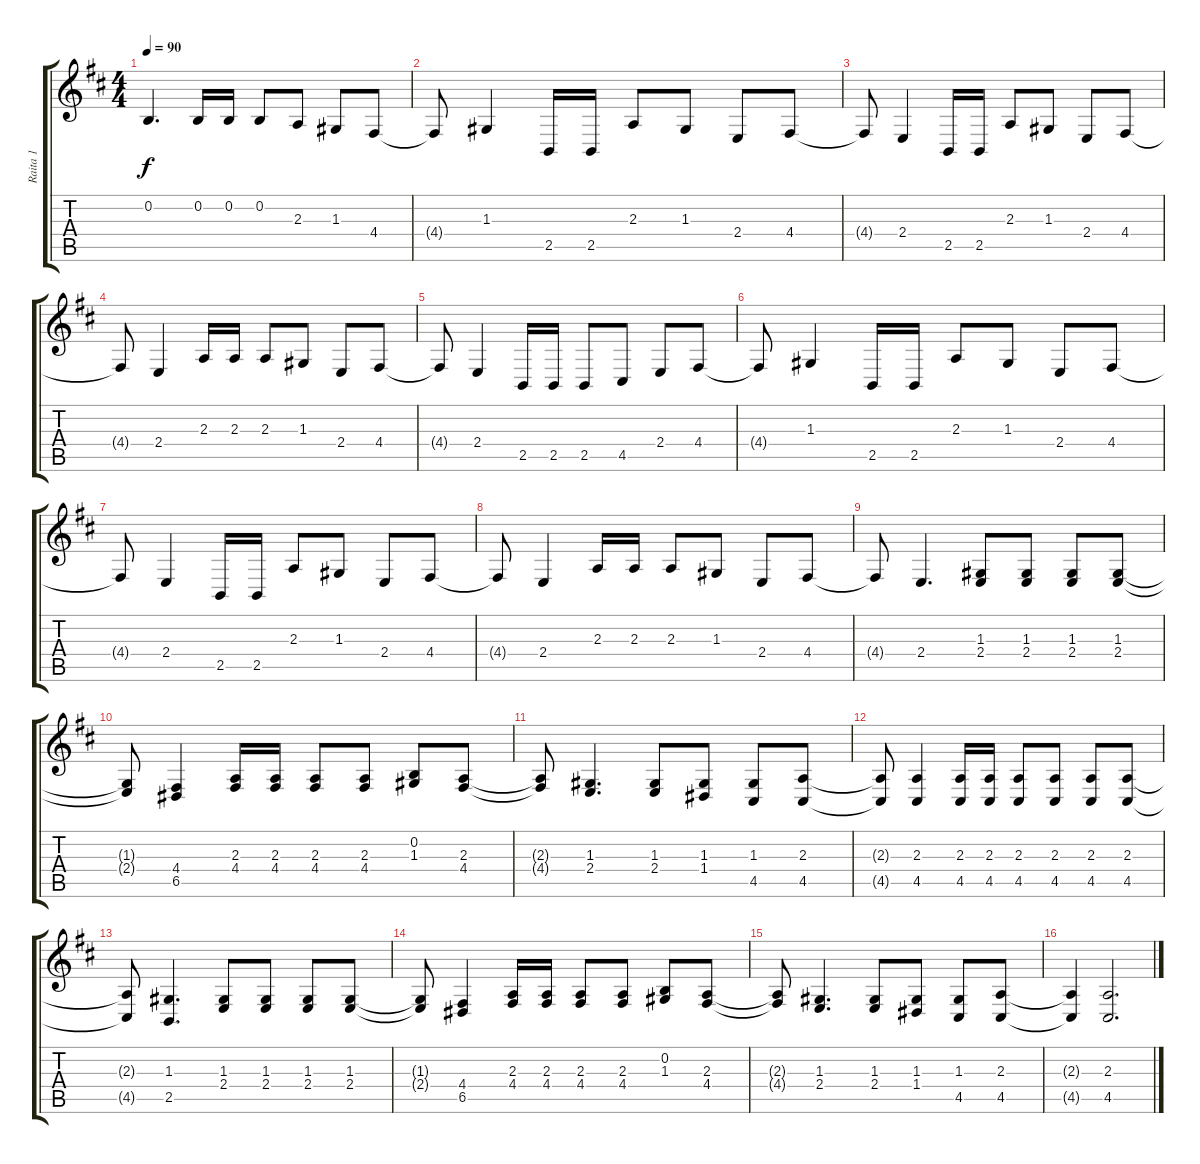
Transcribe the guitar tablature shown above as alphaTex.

\track ("Raita 1" "Raita 1") {instrument violin}
\staff {score tabs}
\tuning (E4 B3 G3 D3 A2 E2) {hide}
\ts (4 4)
\tempo 90
\clef g2
\ks d
0.2{t}.4{d dy f} 0.2.16 0.2.16 0.2.8 2.3.8 1.3.8 4.4.8 |
4.4{t}.8 1.3.4 2.5.16 2.5.16 2.3.8 1.3.8 2.4.8 4.4.8 |
4.4{t}.8 2.4.4 2.5.16 2.5.16 2.3.8 1.3.8 2.4.8 4.4.8 |
4.4{t}.8 2.4.4 2.3.16 2.3.16 2.3.8 1.3.8 2.4.8 4.4.8 |
4.4{t}.8 2.4.4 2.5.16 2.5.16 2.5.8 4.5.8 2.4.8 4.4.8 |
4.4{t}.8 1.3.4 2.5.16 2.5.16 2.3.8 1.3.8 2.4.8 4.4.8 |
4.4{t}.8 2.4.4 2.5.16 2.5.16 2.3.8 1.3.8 2.4.8 4.4.8 |
4.4{t}.8 2.4.4 2.3.16 2.3.16 2.3.8 1.3.8 2.4.8 4.4.8 |
4.4{t}.8 2.4.4{d} (1.3 2.4).8 (1.3 2.4).8 (1.3 2.4).8 (1.3 2.4).8 |
(1.3{t} 2.4{t}).8 (4.4 6.5).4 (2.3 4.4).16 (2.3 4.4).16 (2.3 4.4).8 (2.3 4.4).8 (0.2 1.3).8 (2.3 4.4).8 |
(2.3{t} 4.4{t}).8 (1.3 2.4).4{d} (1.3 2.4).8 (1.3 1.4).8 (1.3 4.5).8 (2.3 4.5).8 |
(2.3{t} 4.5{t}).8 (2.3 4.5).4 (2.3 4.5).16 (2.3 4.5).16 (2.3 4.5).8 (2.3 4.5).8 (2.3 4.5).8 (2.3 4.5).8 |
(2.3{t} 4.5{t}).8 (1.3 2.5).4{d} (1.3 2.4).8 (1.3 2.4).8 (1.3 2.4).8 (1.3 2.4).8 |
(1.3{t} 2.4{t}).8 (4.4 6.5).4 (2.3 4.4).16 (2.3 4.4).16 (2.3 4.4).8 (2.3 4.4).8 (0.2 1.3).8 (2.3 4.4).8 |
(2.3{t} 4.4{t}).8 (1.3 2.4).4{d} (1.3 2.4).8 (1.3 1.4).8 (1.3 4.5).8 (2.3 4.5).8 |
(2.3{t} 4.5{t}).4 (2.3 4.5).2{d}
